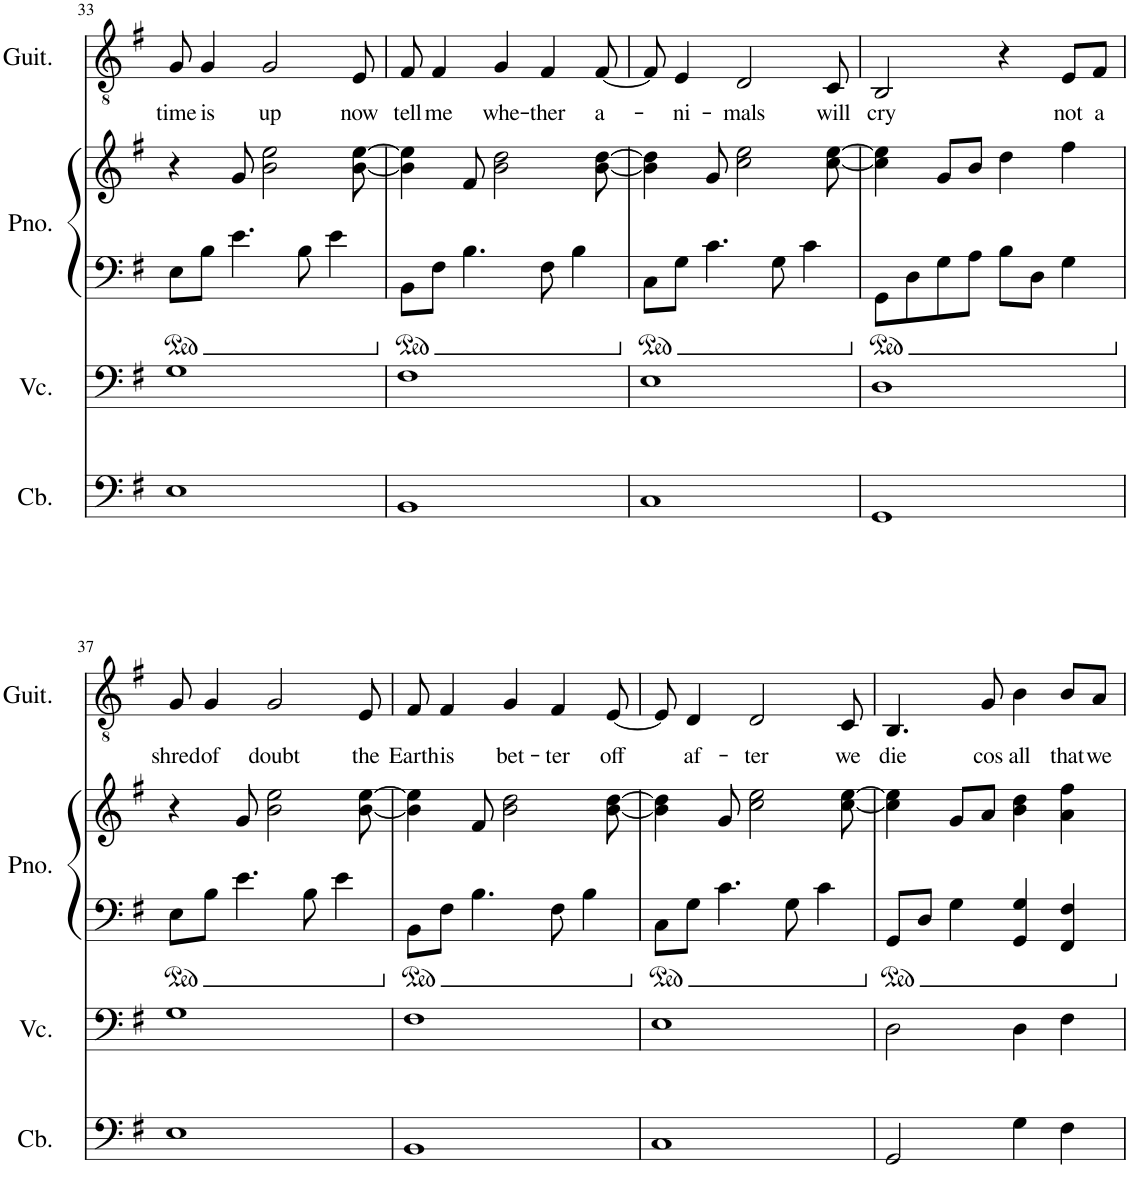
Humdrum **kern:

**kern	**kern	**kern	**kern	**kern	**text
*part4	*part3	*part2	*part2	*part1	*part1
*staff5	*staff4	*staff3	*staff2	*staff1	*staff1
*I"Contrabass	*I"Violoncello	*I"Piano	*	*I"Classical Guitar	*
*I'Cb.	*I'Vc.	*I'Pno.	*	*I'Guit.	*
!!LO:PB:g=z
*clefF4	*clefF4	*clefF4	*clefG2	*clefGv2	*
*Trd7c12	*	*	*	*	*
*k[f#]	*k[f#]	*k[f#]	*k[f#]	*k[f#]	*
*M4/4	*M4/4	*M4/4	*M4/4	*M4/4	*
=33	=33	=33	=33	=33	=33
!	!	!	!	!	!LO:LY:b
1E	1G	8E\L	4r	8G/	time
!	!	!	!	!	!LO:LY:b
.	.	8B\J	.	4G/	is
.	.	4.e\	8g/	.	.
!	!	!	!	!	!LO:LY:b
.	.	.	2b\ 2ee\	2G/	up
.	.	8B\	.	.	.
.	.	4e\	.	.	.
!	!	!	!	!	!LO:LY:b
.	.	.	[8b\ [8ee\	8E/	now
=34	=34	=34	=34	=34	=34
!	!	!	!	!	!LO:LY:b
1BB	1F#	8BB\L	4b\] 4ee\]	8F#/	tell
!	!	!	!	!	!LO:LY:b
.	.	8F#\J	.	4F#/	me
.	.	4.B\	8f#/	.	.
!	!	!	!	!	!LO:LY:b
.	.	.	2b\ 2dd\	4G/	whe-
!	!	!	!	!	!LO:LY:b
.	.	8F#\	.	4F#/	-ther
.	.	4B\	.	.	.
!	!	!	!	!	!LO:LY:b
.	.	.	[8b\ [8dd\	[8F#/	a-
=35	=35	=35	=35	=35	=35
1C	1E	8C\L	4b\] 4dd\]	8F#/]	.
!	!	!	!	!	!LO:LY:b
.	.	8G\J	.	4E/	-ni-
.	.	4.c\	8g/	.	.
!	!	!	!	!	!LO:LY:b
.	.	.	2cc\ 2ee\	2D/	-mals
.	.	8G\	.	.	.
.	.	4c\	.	.	.
!	!	!	!	!	!LO:LY:b
.	.	.	[8cc\ [8ee\	8C/	will
=36	=36	=36	=36	=36	=36
!	!	!	!	!	!LO:LY:b
1GG	1D	8GG\L	4cc\] 4ee\]	2BB/	cry
.	.	8D\	.	.	.
.	.	8G\	8g/L	.	.
.	.	8A\J	8b/J	.	.
.	.	8B\L	4dd\	4r	.
.	.	8D\J	.	.	.
!	!	!	!	!	!LO:LY:b
.	.	4G\	4ff#\	8E/L	not
!	!	!	!	!	!LO:LY:b
.	.	.	.	8F#/J	a
!!LO:LB:g=z
=37	=37	=37	=37	=37	=37
!	!	!	!	!	!LO:LY:b
1E	1G	8E\L	4r	8G/	shred
!	!	!	!	!	!LO:LY:b
.	.	8B\J	.	4G/	of
.	.	4.e\	8g/	.	.
!	!	!	!	!	!LO:LY:b
.	.	.	2b\ 2ee\	2G/	doubt
.	.	8B\	.	.	.
.	.	4e\	.	.	.
!	!	!	!	!	!LO:LY:b
.	.	.	[8b\ [8ee\	8E/	the
=38	=38	=38	=38	=38	=38
!	!	!	!	!	!LO:LY:b
1BB	1F#	8BB\L	4b\] 4ee\]	8F#/	Earth
!	!	!	!	!	!LO:LY:b
.	.	8F#\J	.	4F#/	is
.	.	4.B\	8f#/	.	.
!	!	!	!	!	!LO:LY:b
.	.	.	2b\ 2dd\	4G/	bet-
!	!	!	!	!	!LO:LY:b
.	.	8F#\	.	4F#/	-ter
.	.	4B\	.	.	.
!	!	!	!	!	!LO:LY:b
.	.	.	[8b\ [8dd\	[8E/	off
=39	=39	=39	=39	=39	=39
1C	1E	8C\L	4b\] 4dd\]	8E/]	.
!	!	!	!	!	!LO:LY:b
.	.	8G\J	.	4D/	-af-
.	.	4.c\	8g/	.	.
!	!	!	!	!	!LO:LY:b
.	.	.	2cc\ 2ee\	2D/	-ter
.	.	8G\	.	.	.
.	.	4c\	.	.	.
!	!	!	!	!	!LO:LY:b
.	.	.	[8cc\ [8ee\	8C/	we
=40	=40	=40	=40	=40	=40
!	!	!	!	!	!LO:LY:b
2GG/	2D\	8GG/L	4cc\] 4ee\]	4.BB/	die
.	.	8D/J	.	.	.
.	.	4G\	8g/L	.	.
!	!	!	!	!	!LO:LY:b
.	.	.	8a/J	8G/	cos
!	!	!	!	!	!LO:LY:b
4G\	4D\	4GG/ 4G/	4b\ 4dd\	4B\	all
!	!	!	!	!	!LO:LY:b
4F#\	4F#\	4FF#/ 4F#/	4a\ 4ff#\	8B/L	that
!	!	!	!	!	!LO:LY:b
.	.	.	.	8A/J	we
=	=	=	=	=	=
*-	*-	*-	*-	*-	*-
